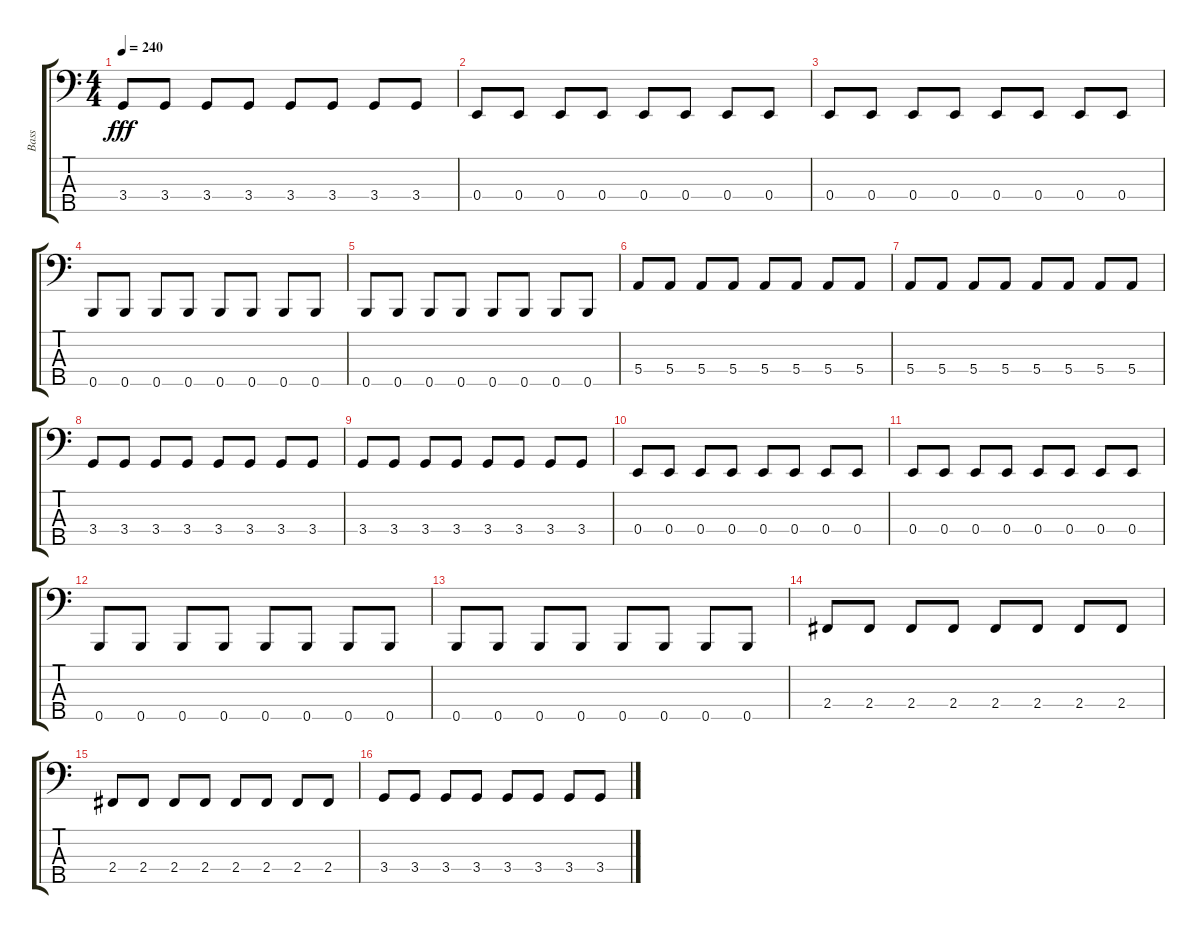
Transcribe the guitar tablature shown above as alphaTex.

\track ("Bass" "Bass") {instrument electricbasspick}
\staff {score tabs}
\tuning (G2 D2 A1 E1 B0) {hide}
\ts (4 4)
\tempo 240
\clef f4
\ks c
3.4.8{dy fff} 3.4.8 3.4.8 3.4.8 3.4.8 3.4.8 3.4.8 3.4.8 |
0.4.8 0.4.8 0.4.8 0.4.8 0.4.8 0.4.8 0.4.8 0.4.8 |
0.4.8 0.4.8 0.4.8 0.4.8 0.4.8 0.4.8 0.4.8 0.4.8 |
0.5.8 0.5.8 0.5.8 0.5.8 0.5.8 0.5.8 0.5.8 0.5.8 |
0.5.8 0.5.8 0.5.8 0.5.8 0.5.8 0.5.8 0.5.8 0.5.8 |
5.4.8 5.4.8 5.4.8 5.4.8 5.4.8 5.4.8 5.4.8 5.4.8 |
5.4.8 5.4.8 5.4.8 5.4.8 5.4.8 5.4.8 5.4.8 5.4.8 |
3.4.8 3.4.8 3.4.8 3.4.8 3.4.8 3.4.8 3.4.8 3.4.8 |
3.4.8 3.4.8 3.4.8 3.4.8 3.4.8 3.4.8 3.4.8 3.4.8 |
0.4.8 0.4.8 0.4.8 0.4.8 0.4.8 0.4.8 0.4.8 0.4.8 |
0.4.8 0.4.8 0.4.8 0.4.8 0.4.8 0.4.8 0.4.8 0.4.8 |
0.5.8 0.5.8 0.5.8 0.5.8 0.5.8 0.5.8 0.5.8 0.5.8 |
0.5.8 0.5.8 0.5.8 0.5.8 0.5.8 0.5.8 0.5.8 0.5.8 |
2.4.8 2.4.8 2.4.8 2.4.8 2.4.8 2.4.8 2.4.8 2.4.8 |
2.4.8 2.4.8 2.4.8 2.4.8 2.4.8 2.4.8 2.4.8 2.4.8 |
3.4.8 3.4.8 3.4.8 3.4.8 3.4.8 3.4.8 3.4.8 3.4.8
